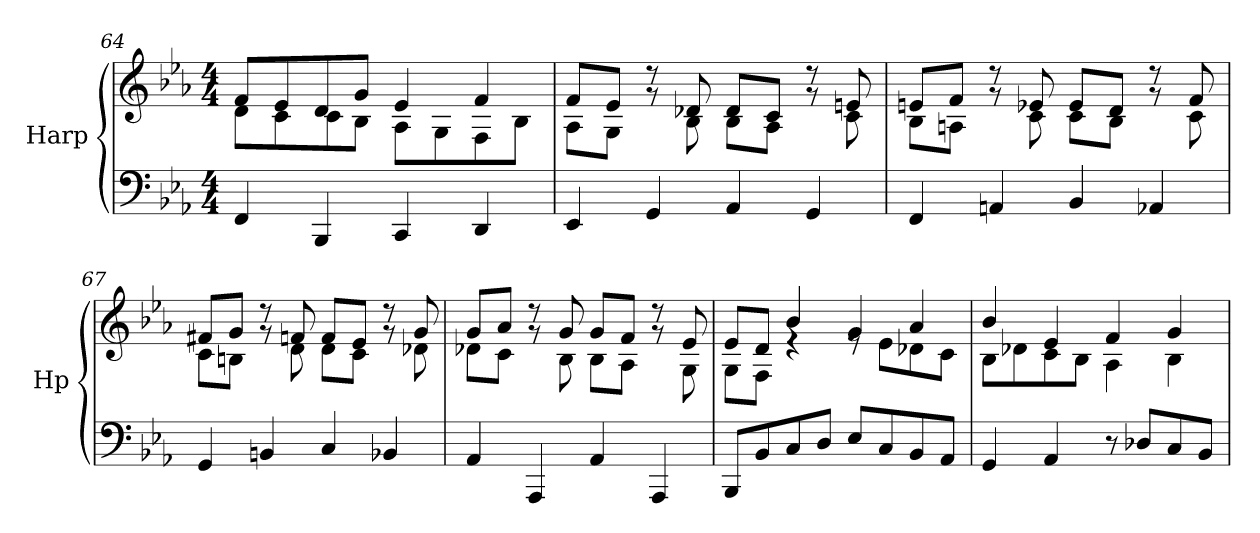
**kern	**kern
*part1	*part1
*staff2	*staff1
*I"Harp	*
*I'Hp	*
*clefF4	*clefG2
*k[b-e-a-]	*k[b-e-a-]
*M4/4	*M4/4
=64	=64
*	*^
4FF/	8f/L	8d\L
.	8e-/	8c\
4BBB-/	8d/	8c\
.	8g/J	8B-\J
4CC/	4e-/	8A-\L
.	.	8G\
4DD/	4f/	8F\
.	.	8B-\J
!!LO:PB:g=z	!!
=65	=65	=65
4EE-/	8f/L	8A-\L
.	8e-/J	8G\J
4GG/	8r	8rg
.	8d-X/	8B-\
4AA-/	8d-/L	8B-\L
.	8c/J	8A-\J
4GG/	8r	8rg
.	8en/	8c\
=66	=66	=66
4FF/	8en/L	8B-\L
.	8f/J	8An\J
4AAn/	8r	8rg
.	8e-X/	8c\
4BB-/	8e-/L	8c\L
.	8d/J	8B-\J
4AA-X/	8r	8rg
.	8f/	8c\
=67	=67	=67
4GG/	8f#X/L	8c\L
.	8g/J	8Bn\J
4BBn/	8r	8rg
.	8fn/	8d\
4C/	8f/L	8d\L
.	8e-/J	8c\J
4BB-X/	8r	8rg
.	8g/	8d-X\
!!LO:LB:g=z	!!
=68	=68	=68
4AA-/	8g/L	8d-X\L
.	8a-/J	8c\J
4AAA-/	8r	8rg
.	8g/	8B-\
4AA-/	8g/L	8B-\L
.	8f/J	8A-\J
4AAA-/	8r	8rg
.	8e-/	8G\
=69	=69	=69
8BBB-/L	8e-/L	8G\L
8BB-/	8d/J	8F\J
8C/	4b-/	4re
8D/J	.	.
8E-/L	4g/	8re
8C/	.	8e-\L
8BB-/	4a-/	8d-X\
8AA-/J	.	8c\J
=70	=70	=70
4GG/	4b-/	8B-\L
.	.	8d-X\
4AA-/	4e-/	8c\
.	.	8B-\J
8r	4f/	4A-\
8D-X/L	.	.
8C/	4g/	4B-\
8BB-/J	.	.
*	*v	*v
=	=
*-	*-
